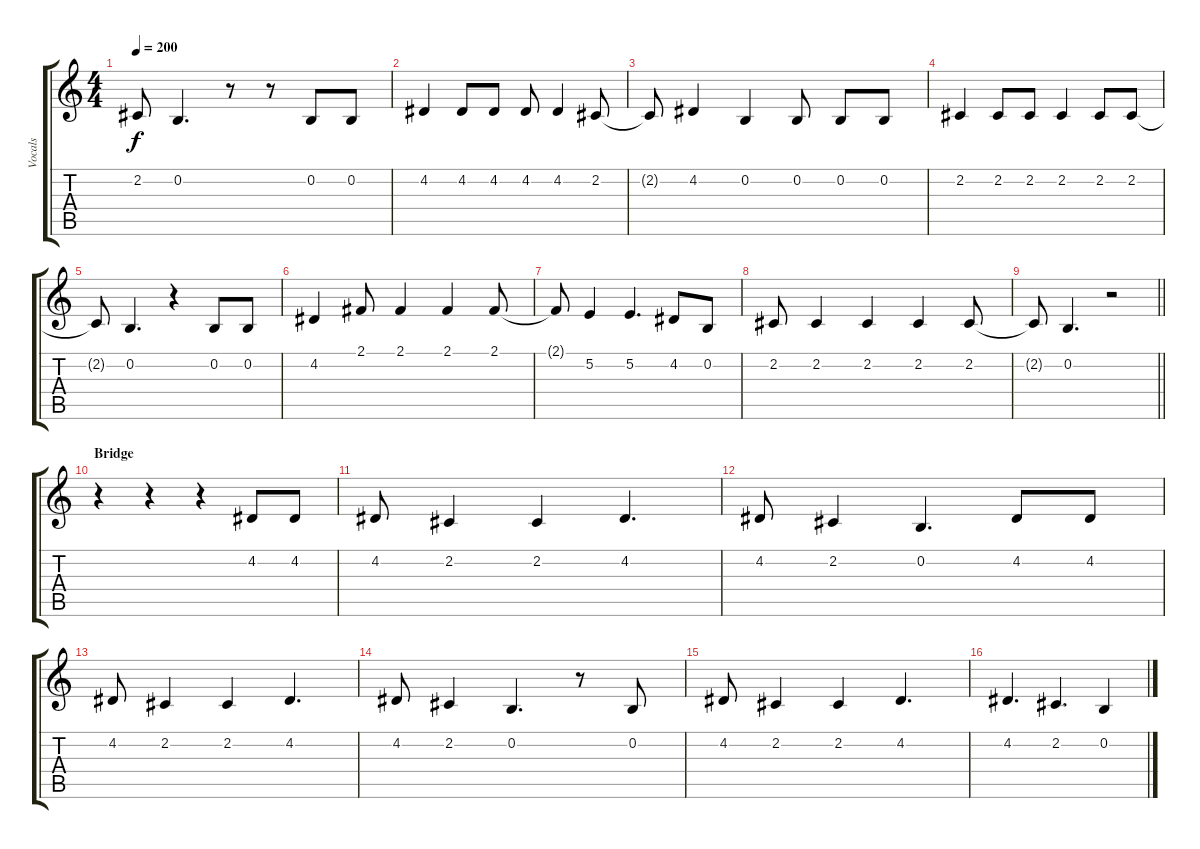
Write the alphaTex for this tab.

\track ("Vocals" "Vocals") {instrument altosax}
\staff {score tabs}
\tuning (E4 B3 G3 D3 A2 E2) {hide}
\ts (4 4)
\tempo 200
\clef g2
\ks c
2.2{t}.8{dy f} 0.2.4{d} r.8 r.8 0.2.8 0.2.8 |
4.2.4 4.2.8 4.2.8 4.2.8 4.2.4 2.2.8 |
2.2{t}.8 4.2.4 0.2.4 0.2.8 0.2.8 0.2.8 |
2.2.4 2.2.8 2.2.8 2.2.4 2.2.8 2.2.8 |
2.2{t}.8 0.2.4{d} r.4 0.2.8 0.2.8 |
4.2.4 2.1.8 2.1.4 2.1.4 2.1.8 |
2.1{t}.8 5.2.4 5.2.4{d} 4.2.8 0.2.8 |
2.2.8 2.2.4 2.2.4 2.2.4 2.2.8 |
\barLineRight lightlight
2.2{t}.8 0.2.4{d} r.2 |
\section ("" "Bridge")
r.4 r.4 r.4 4.2.8 4.2.8 |
4.2.8 2.2.4 2.2.4 4.2.4{d} |
4.2.8 2.2.4 0.2.4{d} 4.2.8 4.2.8 |
4.2.8 2.2.4 2.2.4 4.2.4{d} |
4.2.8 2.2.4 0.2.4{d} r.8 0.2.8 |
4.2.8 2.2.4 2.2.4 4.2.4{d} |
4.2.4{d} 2.2.4{d} 0.2.4
